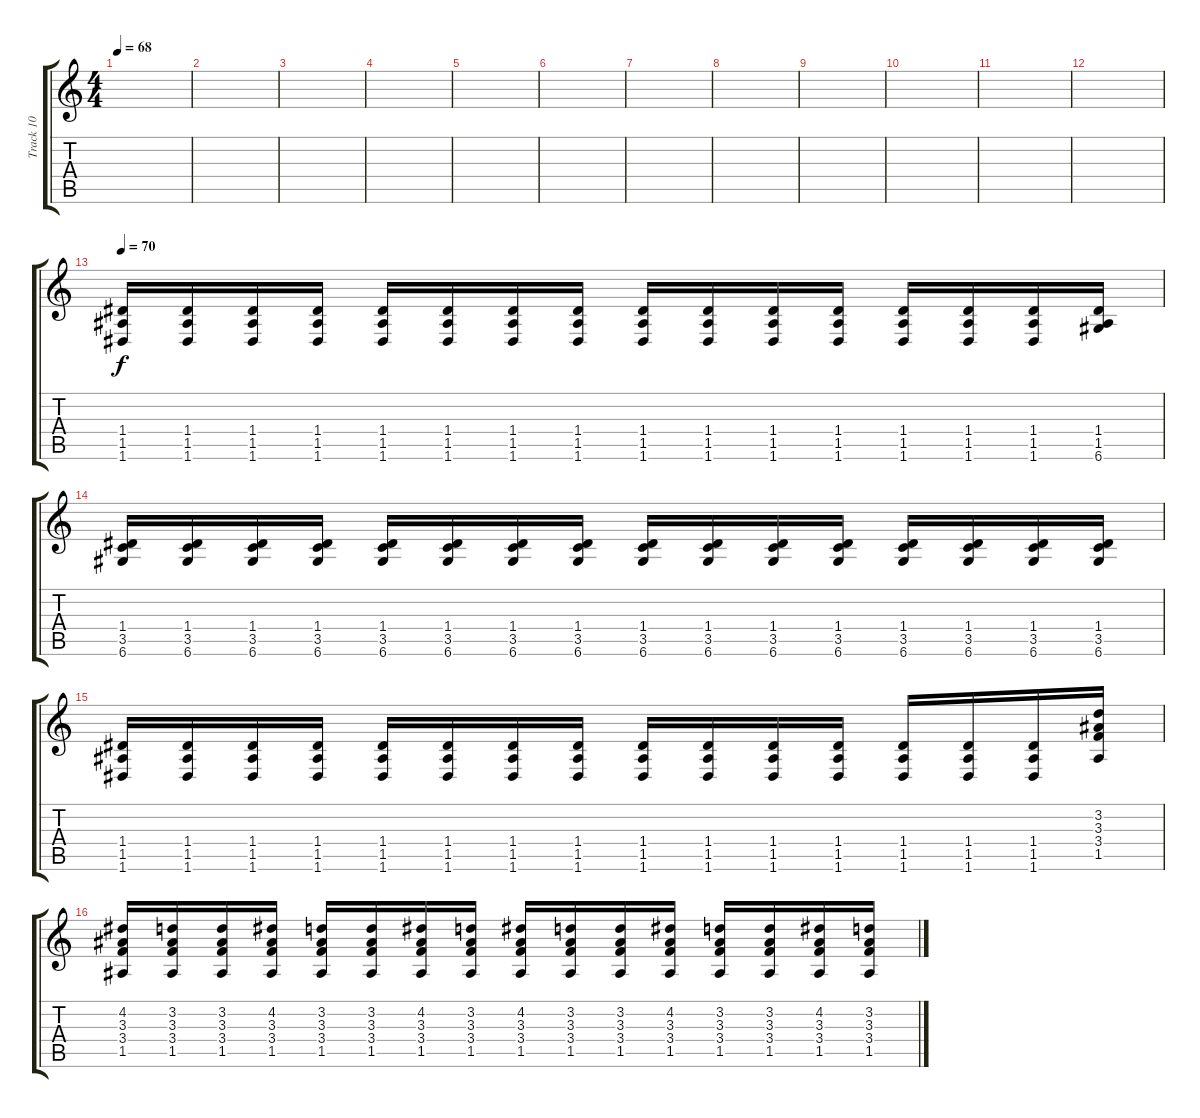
\track ("Track 10" "Track 10") {instrument distortionguitar}
\staff {score tabs}
\tuning (E4 B3 G3 D3 A2 D2) {hide}
\ts (4 4)
\tempo 68
\clef g2
\ks c
|
|
|
|
|
|
|
|
|
|
|
|
\tempo 70
(1.4 1.5 1.6).16 (1.4 1.5 1.6).16 (1.4 1.5 1.6).16 (1.4 1.5 1.6).16 (1.4 1.5 1.6).16 (1.4 1.5 1.6).16 (1.4 1.5 1.6).16 (1.4 1.5 1.6).16 (1.4 1.5 1.6).16 (1.4 1.5 1.6).16 (1.4 1.5 1.6).16 (1.4 1.5 1.6).16 (1.4 1.5 1.6).16 (1.4 1.5 1.6).16 (1.4 1.5 1.6).16 (1.4 1.5 6.6).16 |
(1.4 3.5 6.6).16 (1.4 3.5 6.6).16 (1.4 3.5 6.6).16 (1.4 3.5 6.6).16 (1.4 3.5 6.6).16 (1.4 3.5 6.6).16 (1.4 3.5 6.6).16 (1.4 3.5 6.6).16 (1.4 3.5 6.6).16 (1.4 3.5 6.6).16 (1.4 3.5 6.6).16 (1.4 3.5 6.6).16 (1.4 3.5 6.6).16 (1.4 3.5 6.6).16 (1.4 3.5 6.6).16 (1.4 3.5 6.6).16 |
(1.4 1.5 1.6).16 (1.4 1.5 1.6).16 (1.4 1.5 1.6).16 (1.4 1.5 1.6).16 (1.4 1.5 1.6).16 (1.4 1.5 1.6).16 (1.4 1.5 1.6).16 (1.4 1.5 1.6).16 (1.4 1.5 1.6).16 (1.4 1.5 1.6).16 (1.4 1.5 1.6).16 (1.4 1.5 1.6).16 (1.4 1.5 1.6).16 (1.4 1.5 1.6).16 (1.4 1.5 1.6).16 (3.2 3.3 3.4 1.5).16 |
(4.2 3.3 3.4 1.5).16 (3.2 3.3 3.4 1.5).16 (3.2 3.3 3.4 1.5).16 (4.2 3.3 3.4 1.5).16 (3.2 3.3 3.4 1.5).16 (3.2 3.3 3.4 1.5).16 (4.2 3.3 3.4 1.5).16 (3.2 3.3 3.4 1.5).16 (4.2 3.3 3.4 1.5).16 (3.2 3.3 3.4 1.5).16 (3.2 3.3 3.4 1.5).16 (4.2 3.3 3.4 1.5).16 (3.2 3.3 3.4 1.5).16 (3.2 3.3 3.4 1.5).16 (4.2 3.3 3.4 1.5).16 (3.2 3.3 3.4 1.5).16
